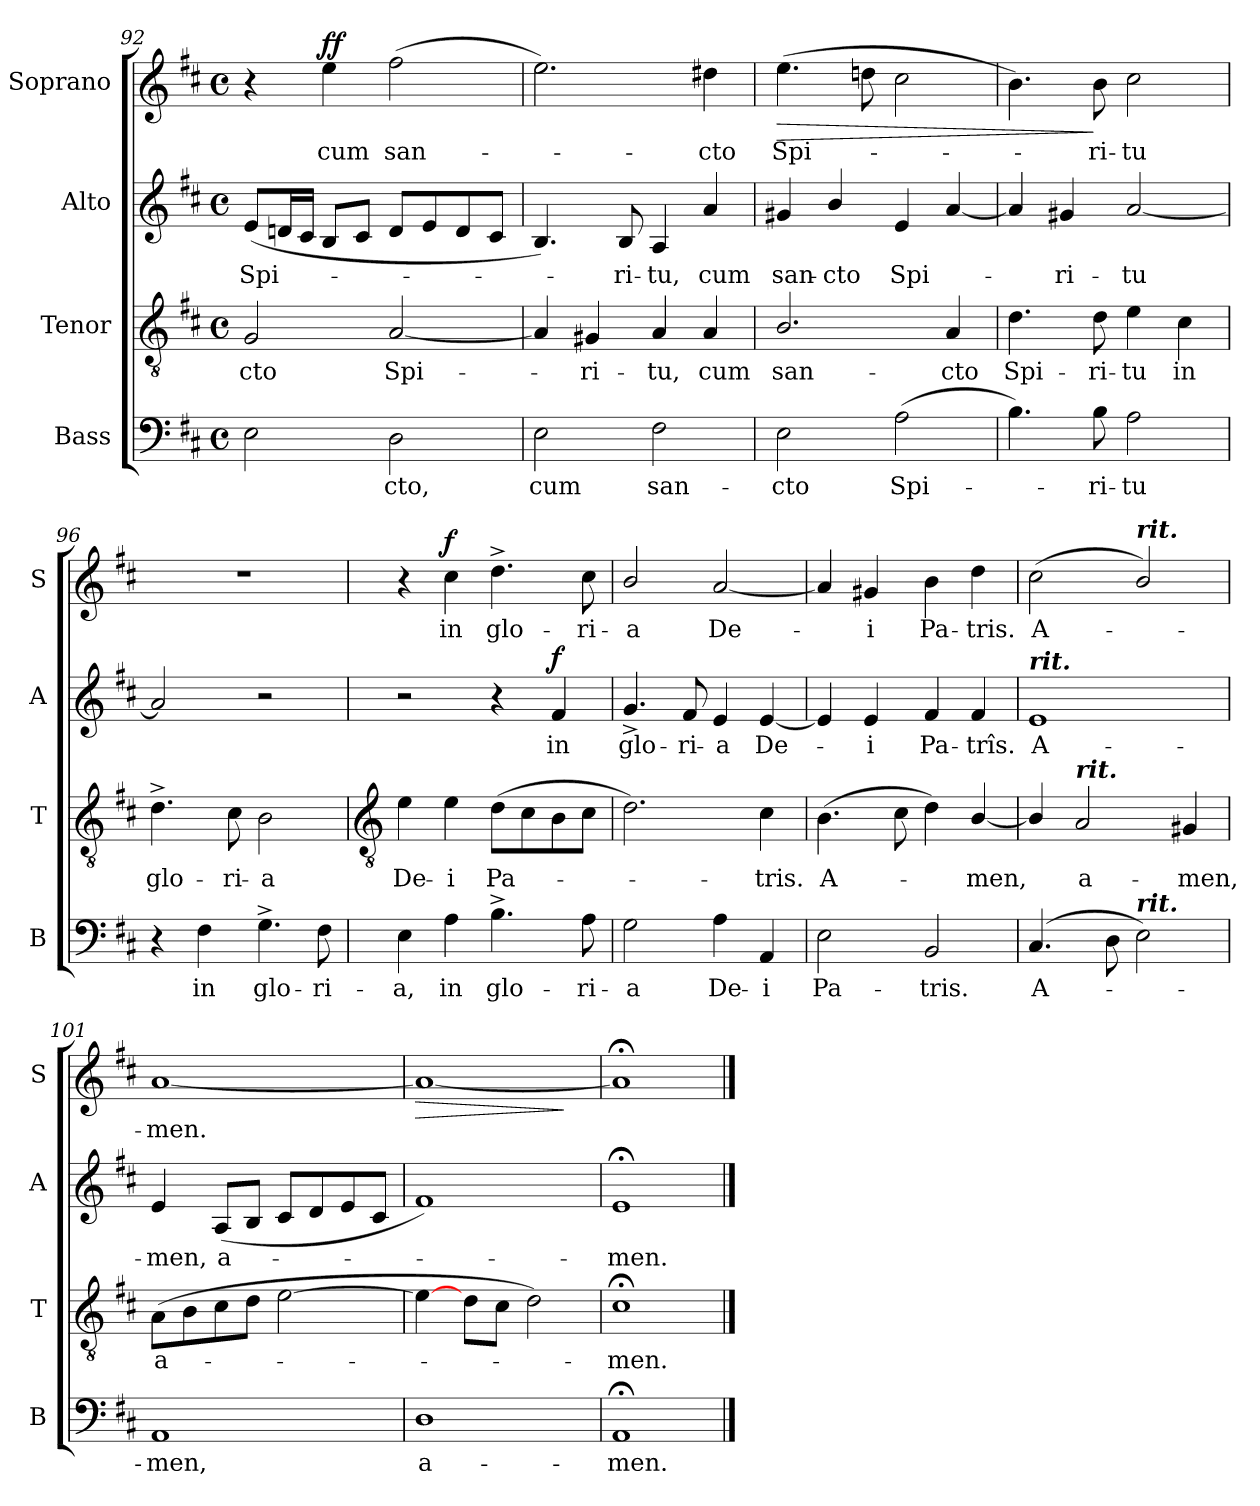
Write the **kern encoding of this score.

**kern	**text	**kern	**text	**kern	**text	**dynam	**kern	**text	**dynam
*part4	*part4	*part3	*part3	*part2	*part2	*part2	*part1	*part1	*part1
*staff4	*staff4	*staff3	*staff3	*staff2	*staff2	*staff2	*staff1	*staff1	*staff1
*I"Bass	*	*I"Tenor	*	*I"Alto	*	*	*I"Soprano	*	*
*I'B	*	*I'T	*	*I'A	*	*	*I'S	*	*
*clefF4	*	*clefGv2	*	*clefG2	*	*	*clefG2	*	*
*k[f#c#]	*	*k[f#c#]	*	*k[f#c#]	*	*	*k[f#c#]	*	*
*D:	*	*D:	*	*D:	*	*	*D:	*	*
*M4/4	*	*M4/4	*	*M4/4	*	*	*M4/4	*	*
*met(c)	*	*met(c)	*	*met(c)	*	*	*met(c)	*	*
=92	=92	=92	=92	=92	=92	=92	=92	=92	=92
!	!	!	!LO:LY:b	!	!LO:LY:b	!	!	!	!
2E	.	2G	cto	(<8eL	Spi-	.	4r	.	.
.	.	.	.	16dnL	.	.	.	.	.
.	.	.	.	16c#JJ	.	.	.	.	.
!	!	!	!	!	!	!	!	!LO:LY:b	!LO:DY:b
.	.	.	.	8BL	.	.	4ee	cum	ff
.	.	.	.	8c#J	.	.	.	.	.
!	!LO:LY:b	!	!LO:LY:b	!	!	!	!	!LO:LY:b	!
2D	cto,	[2A	Spi-	8dL	.	.	(>2ff#	san-	.
.	.	.	.	8e	.	.	.	.	.
.	.	.	.	8d	.	.	.	.	.
.	.	.	.	8c#J	.	.	.	.	.
=93	=93	=93	=93	=93	=93	=93	=93	=93	=93
!	!LO:LY:b	!	!	!	!	!	!	!	!
2E	cum	4A]	.	4.B)	.	.	2.ee)	.	.
!	!	!	!LO:LY:b	!	!	!	!	!	!
.	.	4G#X	ri-	.	.	.	.	.	.
!	!	!	!	!	!LO:LY:b	!	!	!	!
.	.	.	.	8B	ri-	.	.	.	.
!	!LO:LY:b	!	!LO:LY:b	!	!LO:LY:b	!	!	!	!
2F#	san-	4A	-tu,	4A	-tu,	.	.	.	.
!	!	!	!LO:LY:b	!	!LO:LY:b	!	!	!LO:LY:b	!
.	.	4A	cum	4a	cum	.	4dd#X	cto	.
=94	=94	=94	=94	=94	=94	=94	=94	=94	=94
!	!LO:LY:b	!	!LO:LY:b	!	!LO:LY:b	!	!	!LO:LY:b	!LO:HP:b
2E	-cto	2.B/	san-	4g#X	san-	.	(>4.ee	Spi-	>
!	!	!	!	!	!LO:LY:b	!	!	!	!
.	.	.	.	4b/	-cto	.	.	.	.
.	.	.	.	.	.	.	8ddn	.	.
!	!LO:LY:b	!	!	!	!LO:LY:b	!	!	!	!
(>2A	Spi-	.	.	4e	Spi-	.	2cc#	.	.
!	!	!	!LO:LY:b	!	!	!	!	!	!
.	.	4A	-cto	[4a	.	.	.	.	.
=95	=95	=95	=95	=95	=95	=95	=95	=95	=95
!	!	!	!LO:LY:b	!	!	!	!	!	!
4.B)	.	4.d	Spi-	4a]	.	.	4.b)	.	.
!	!	!	!	!	!LO:LY:b	!	!	!	!
.	.	.	.	4g#X	ri-	.	.	.	.
!	!LO:LY:b	!	!LO:LY:b	!	!	!	!	!LO:LY:b	!
8B	ri-	8d	-ri-	.	.	.	8b	ri-	]
!	!LO:LY:b	!	!LO:LY:b	!	!LO:LY:b	!	!	!LO:LY:b	!
2A	-tu	4e	-tu	[2a	-tu	.	2cc#	-tu	.
!	!	!	!LO:LY:b	!	!	!	!	!	!
.	.	4c#	in	.	.	.	.	.	.
=96	=96	=96	=96	=96	=96	=96	=96	=96	=96
!	!	!	!LO:LY:b	!	!	!	!	!	!
4r	.	4.d^	glo-	2a]	.	.	1r	.	.
!	!LO:LY:b	!	!	!	!	!	!	!	!
4F#	in	.	.	.	.	.	.	.	.
!	!	!	!LO:LY:b	!	!	!	!	!	!
.	.	8c#	-ri-	.	.	.	.	.	.
!	!LO:LY:b	!	!LO:LY:b	!	!	!	!	!	!
4.G^	glo-	2B	-a	2r	.	.	.	.	.
!	!LO:LY:b	!	!	!	!	!	!	!	!
8F#	-ri-	.	.	.	.	.	.	.	.
!!LO:LB:g=z
=97	=97	=97	=97	=97	=97	=97	=97	=97	=97
*	*	*clefGv2	*	*	*	*	*	*	*
!	!LO:LY:b	!	!LO:LY:b	!	!	!	!	!	!
4E	-a,	4e	De-	2r	.	.	4r	.	.
!	!LO:LY:b	!	!LO:LY:b	!	!	!	!	!LO:LY:b	!LO:DY:b
4A	in	4e	-i	.	.	.	4cc#	in	f
!	!LO:LY:b	!	!LO:LY:b	!	!	!	!	!LO:LY:b	!
4.B^	glo-	(>8dL	Pa-	4r	.	.	4.dd^	glo-	.
.	.	8c#	.	.	.	.	.	.	.
!	!	!	!	!	!LO:LY:b	!LO:DY:b	!	!	!
.	.	8B	.	4f#	in	f	.	.	.
!	!LO:LY:b	!	!	!	!	!	!	!LO:LY:b	!
8A	-ri-	8c#J	.	.	.	.	8cc#	-ri-	.
=98	=98	=98	=98	=98	=98	=98	=98	=98	=98
!	!LO:LY:b	!	!	!	!LO:LY:b	!	!	!LO:LY:b	!
2G	-a	2.d)	.	4.g^	glo-	.	2b/	-a	.
!	!	!	!	!	!LO:LY:b	!	!	!	!
.	.	.	.	8f#	-ri-	.	.	.	.
!	!LO:LY:b	!	!	!	!LO:LY:b	!	!	!LO:LY:b	!
4A	De-	.	.	4e	-a	.	[2a	De-	.
!	!LO:LY:b	!	!LO:LY:b	!	!LO:LY:b	!	!	!	!
4AA	-i	4c#	tris.	[4e	De-	.	.	.	.
=99	=99	=99	=99	=99	=99	=99	=99	=99	=99
!	!LO:LY:b	!	!LO:LY:b	!	!	!	!	!	!
2E	Pa-	(>4.B	A-	4e]	.	.	4a]	.	.
!	!	!	!	!	!LO:LY:b	!	!	!LO:LY:b	!
.	.	.	.	4e	i	.	4g#X	i	.
.	.	8c#	.	.	.	.	.	.	.
!	!LO:LY:b	!	!	!	!LO:LY:b	!	!	!LO:LY:b	!
2BB	-tris.	4d)	.	4f#	Pa-	.	4b	Pa-	.
!	!	!	!LO:LY:b	!	!LO:LY:b	!	!	!LO:LY:b	!
.	.	[4B/	men,	4f#	-trîs.	.	4dd	-tris.	.
=100	=100	=100	=100	=100	=100	=100	=100	=100	=100
!	!	!	!	!LO:TX:a:Bi:t=rit.	!	!	!	!	!
!	!LO:LY:b	!	!	!	!LO:LY:b	!	!	!LO:LY:b	!
(>4.C#	A-	4B/]	.	1e	A-	.	(<2cc#	A-	.
!	!	!LO:TX:a:Bi:t=rit.	!	!	!	!	!	!	!
!	!	!	!LO:LY:b	!	!	!	!	!	!
.	.	2A	a-	.	.	.	.	.	.
8D	.	.	.	.	.	.	.	.	.
!	!	!	!	!	!	!	!LO:TX:a:Bi:t=rit.	!	!
!LO:TX:a:Bi:t=rit.	!	!	!	!	!	!	!	!	!
2E)	.	.	.	.	.	.	2b/)	.	.
!	!	!	!LO:LY:b	!	!	!	!	!	!
.	.	4G#X	-men,	.	.	.	.	.	.
=101	=101	=101	=101	=101	=101	=101	=101	=101	=101
!	!LO:LY:b	!	!LO:LY:b	!	!LO:LY:b	!	!	!LO:LY:b	!
1AA	men,	(>8AL	a-	4e	-men,	.	[1a	men.	.
.	.	8B	.	.	.	.	.	.	.
!	!	!	!	!	!LO:LY:b	!	!	!	!
.	.	8c#	.	(<8AL	a-	.	.	.	.
.	.	8dJ	.	8BJ	.	.	.	.	.
.	.	[2e	.	8c#L	.	.	.	.	.
.	.	.	.	8d	.	.	.	.	.
.	.	.	.	8e	.	.	.	.	.
.	.	.	.	8c#J	.	.	.	.	.
=102	=102	=102	=102	=102	=102	=102	=102	=102	=102
!	!LO:LY:b	!	!	!	!	!	!	!	!LO:HP:b
1D	a-	4e_	.	1f#)	.	.	1a_	.	>
.	.	8dL	.	.	.	.	.	.	.
.	.	8c#J	.	.	.	.	.	.	.
.	.	2d)	.	.	.	.	.	.	.
.	.	.	.	.	.	.	.	.	]
=103	=103	=103	=103	=103	=103	=103	=103	=103	=103
!	!LO:LY:b	!	!LO:LY:b	!	!LO:LY:b	!	!	!	!
1AA;<	-men.	1c#;<	men.	1e;<	men.	.	1a;<]	.	.
==	==	==	==	==	==	==	==	==	==
*-	*-	*-	*-	*-	*-	*-	*-	*-	*-
